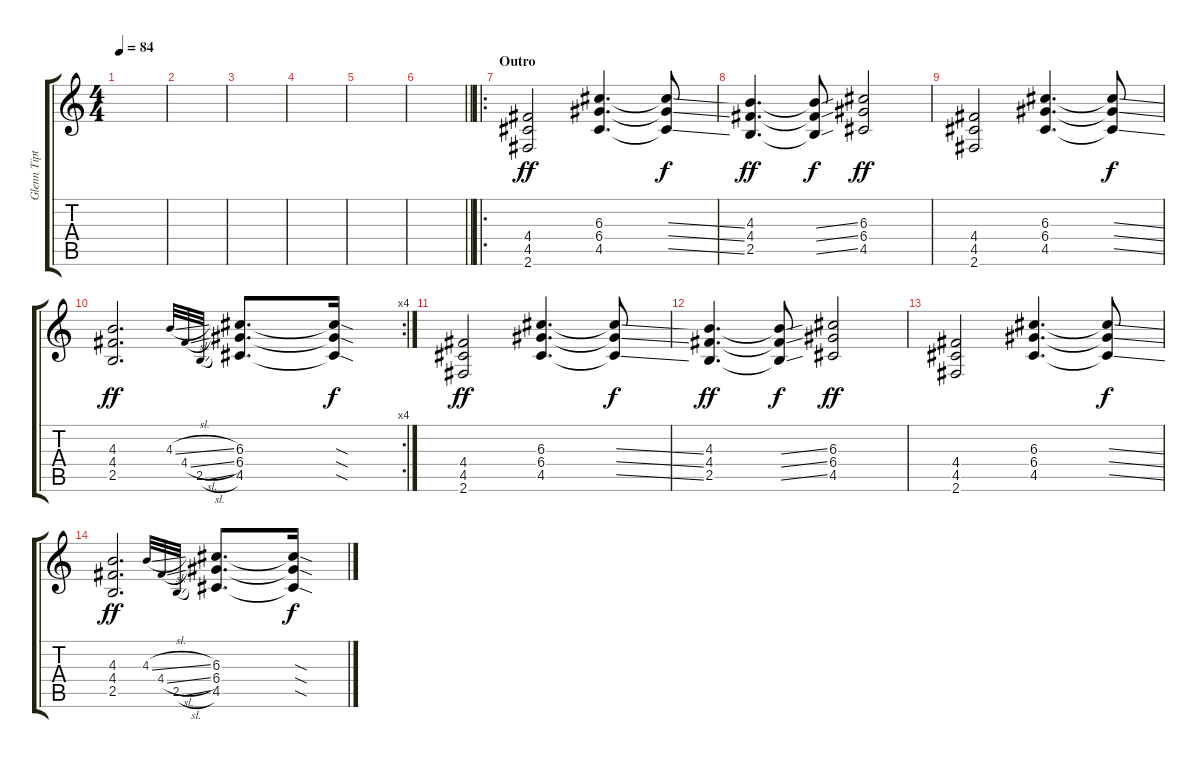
\track ("Glenn Tipton" "Glenn Tipt") {instrument overdrivenguitar}
\staff {score tabs}
\tuning (E4 B3 G3 D3 A2 E2) {hide}
\ts (4 4)
\tempo 84
\clef g2
\ks c
|
|
|
|
|
\barLineRight lightlight
|
\ro
\section ("" "Outro")
(4.4 4.5 2.6).2{dy ff} (6.3 6.4 4.5).4{d} (6.3{ss t} 6.4{ss t} 4.5{ss t}).8{dy f} |
(4.3 4.4 2.5).4{d dy ff} (4.3{ss t} 4.4{ss t} 2.5{ss t}).8{dy f} (6.3 6.4 4.5).2{dy ff} |
(4.4 4.5 2.6).2 (6.3 6.4 4.5).4{d} (6.3{ss t} 6.4{ss t} 4.5{ss t}).8{dy f} |
\rc 4
(4.3 4.4 2.5).2{d dy ff} 4.3{sl}.32{gr onbeat} 4.4{sl}.32{gr onbeat} 2.5{sl}.32{gr onbeat} (6.3 6.4 4.5).8{d} (6.3{sod t} 6.4{sod t} 4.5{sod t}).16{dy f} |
(4.4 4.5 2.6).2{dy ff} (6.3 6.4 4.5).4{d} (6.3{ss t} 6.4{ss t} 4.5{ss t}).8{dy f} |
(4.3 4.4 2.5).4{d dy ff} (4.3{ss t} 4.4{ss t} 2.5{ss t}).8{dy f} (6.3 6.4 4.5).2{dy ff} |
(4.4 4.5 2.6).2 (6.3 6.4 4.5).4{d} (6.3{ss t} 6.4{ss t} 4.5{ss t}).8{dy f} |
(4.3 4.4 2.5).2{d dy ff} 4.3{sl}.32{gr onbeat} 4.4{sl}.32{gr onbeat} 2.5{sl}.32{gr onbeat} (6.3 6.4 4.5).8{d} (6.3{sod t} 6.4{sod t} 4.5{sod t}).16{dy f}
